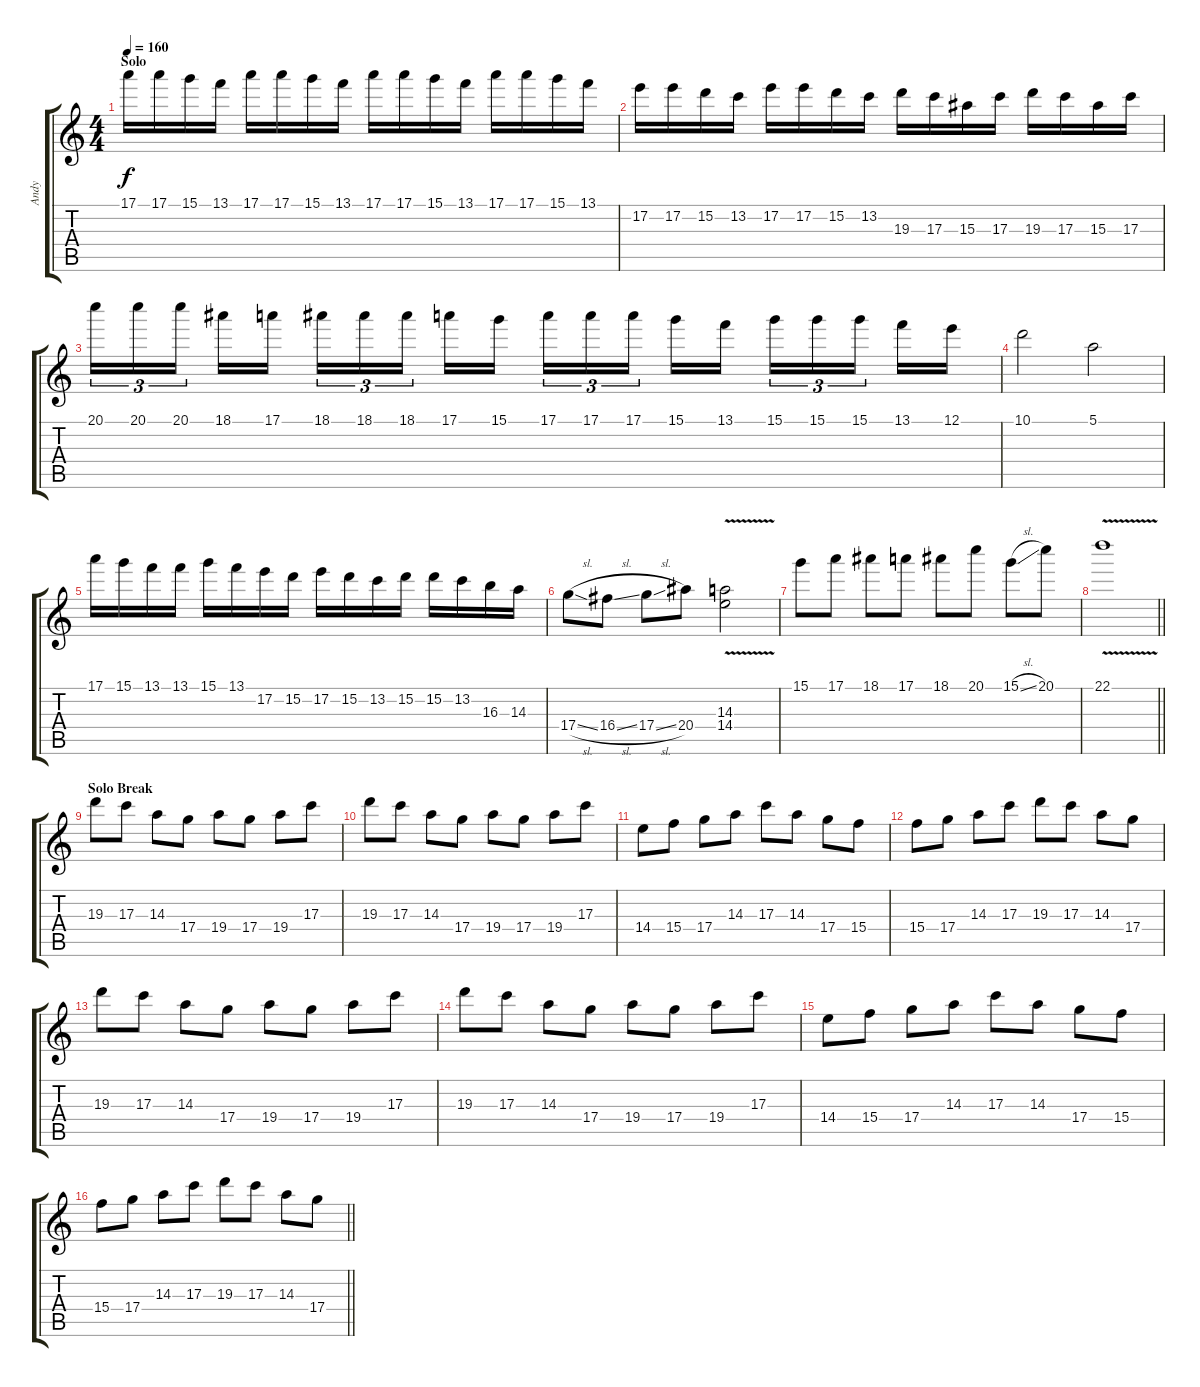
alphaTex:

\track ("Andy" "Andy") {instrument distortionguitar}
\staff {score tabs}
\tuning (E4 B3 G3 D3 A2 E2) {hide}
\ts (4 4)
\section ("" "Solo")
\tempo 160
\clef g2
\ks c
17.1.16{dy f} 17.1.16 15.1.16 13.1.16 17.1.16 17.1.16 15.1.16 13.1.16 17.1.16 17.1.16 15.1.16 13.1.16 17.1.16 17.1.16 15.1.16 13.1.16 |
17.2.16 17.2.16 15.2.16 13.2.16 17.2.16 17.2.16 15.2.16 13.2.16 19.3.16 17.3.16 15.3.16 17.3.16 19.3.16 17.3.16 15.3.16 17.3.16 |
20.1.16{tu (3 2)} 20.1.16{tu (3 2)} 20.1.16{tu (3 2) beam splitsecondary} 18.1.16 17.1.16 18.1.16{tu (3 2)} 18.1.16{tu (3 2)} 18.1.16{tu (3 2) beam splitsecondary} 17.1.16 15.1.16 17.1.16{tu (3 2)} 17.1.16{tu (3 2)} 17.1.16{tu (3 2) beam splitsecondary} 15.1.16 13.1.16 15.1.16{tu (3 2)} 15.1.16{tu (3 2)} 15.1.16{tu (3 2) beam splitsecondary} 13.1.16 12.1.16 |
10.1.2 5.1.2 |
17.1.16 15.1.16 13.1.16 13.1.16 15.1.16 13.1.16 17.2.16 15.2.16 17.2.16 15.2.16 13.2.16 15.2.16 15.2.16 13.2.16 16.3.16 14.3.16 |
17.4{sl}.8 16.4{sl}.8 17.4{sl}.8 20.4.8 (14.3{v} 14.4{v}).2 |
15.1.8 17.1.8 18.1.8 17.1.8 18.1.8 20.1.8 15.1{sl}.8 20.1.8 |
\barLineRight lightlight
22.1{v}.1 |
\section ("" "Solo Break")
19.3.8 17.3.8 14.3.8 17.4.8 19.4.8 17.4.8 19.4.8 17.3.8 |
19.3.8 17.3.8 14.3.8 17.4.8 19.4.8 17.4.8 19.4.8 17.3.8 |
14.4.8 15.4.8 17.4.8 14.3.8 17.3.8 14.3.8 17.4.8 15.4.8 |
15.4.8 17.4.8 14.3.8 17.3.8 19.3.8 17.3.8 14.3.8 17.4.8 |
19.3.8 17.3.8 14.3.8 17.4.8 19.4.8 17.4.8 19.4.8 17.3.8 |
19.3.8 17.3.8 14.3.8 17.4.8 19.4.8 17.4.8 19.4.8 17.3.8 |
14.4.8 15.4.8 17.4.8 14.3.8 17.3.8 14.3.8 17.4.8 15.4.8 |
\barLineRight lightlight
15.4.8 17.4.8 14.3.8 17.3.8 19.3.8 17.3.8 14.3.8 17.4.8
